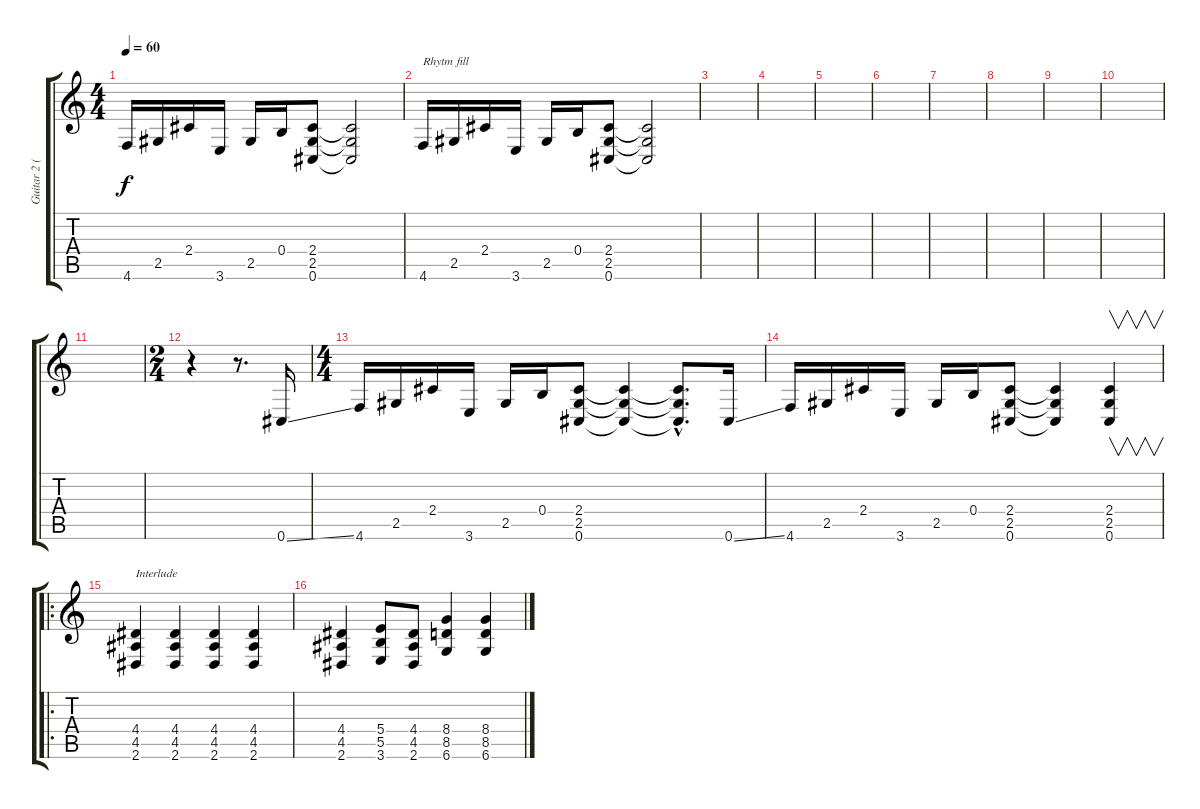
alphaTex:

\track ("Guitar 2 (overdriven)" "Guitar 2 (") {instrument overdrivenguitar}
\staff {score tabs}
\tuning (Db4 Ab3 E3 B2 Gb2 Db2) {hide}
\ts (4 4)
\tempo 60
\clef g2
\ks c
4.6.16{dy f} 2.5.16 2.4.16 3.6.16 2.5.16 0.4.16 (2.4 2.5 0.6).8 (2.4{t} 2.5{t} 0.6{t}).2 |
4.6.16{txt "Rhytm fill"} 2.5.16 2.4.16 3.6.16 2.5.16 0.4.16 (2.4 2.5 0.6).8 (2.4{t} 2.5{t} 0.6{t}).2 |
|
|
|
|
|
|
|
|
|
\ts (2 4)
r.4 r.8{d} 0.6{ss}.16 |
\ts (4 4)
4.6.16 2.5.16 2.4.16 3.6.16 2.5.16 0.4.16 (2.4 2.5 0.6).8 (2.4{t} 2.5{t} 0.6{t}).4 (2.4{hac t} 2.5{hac t} 0.6{hac t}).8{d} 0.6{ss}.16 |
4.6.16 2.5.16 2.4.16 3.6.16 2.5.16 0.4.16 (2.4 2.5 0.6).8 (2.4{t} 2.5{t} 0.6{t}).4 (2.4 2.5 0.6).4{v} |
\ro
(4.4 4.5 2.6).4{txt "Interlude"} (4.4 4.5 2.6).4 (4.4 4.5 2.6).4 (4.4 4.5 2.6).4 |
(4.4 4.5 2.6).4 (5.4 5.5 3.6).8 (4.4 4.5 2.6).8 (8.4 8.5 6.6).4 (8.4 8.5 6.6).4
